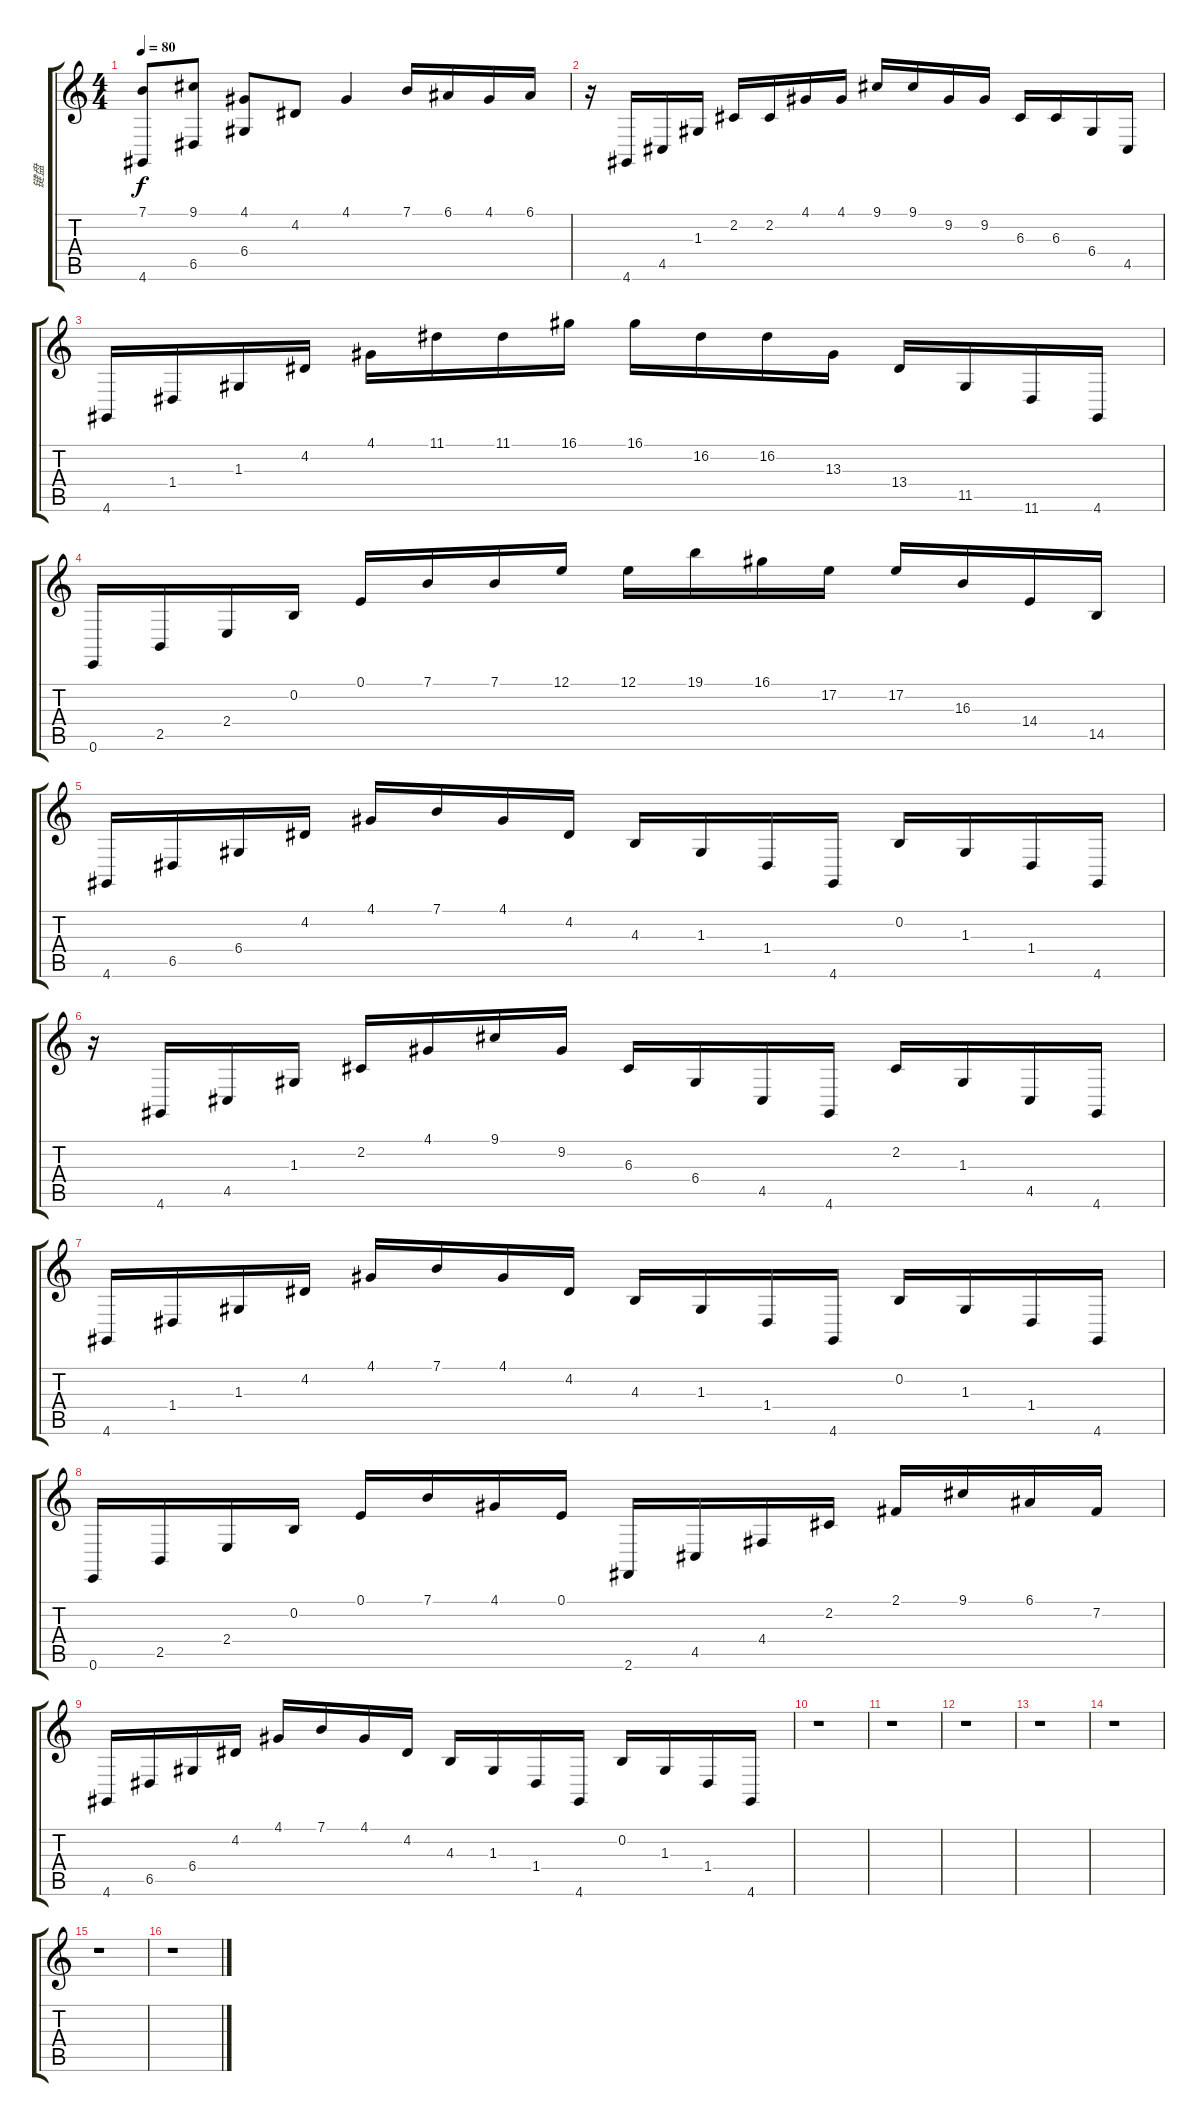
\track ("键盘" "键盘") {instrument brightacousticpiano}
\staff {score tabs}
\tuning (E4 B3 G3 D3 A2 E2) {hide}
\ts (4 4)
\tempo 80
\clef g2
\ks c
(7.1 4.6).8{dy f} (9.1 6.5).8 (4.1 6.4).8 4.2.8 4.1.4 7.1.16 6.1.16 4.1.16 6.1.16 |
r.16 4.6.16 4.5.16 1.3.16 2.2.16 2.2.16 4.1.16 4.1.16 9.1.16 9.1.16 9.2.16 9.2.16 6.3.16 6.3.16 6.4.16 4.5.16 |
4.6.16 1.4.16 1.3.16 4.2.16 4.1.16 11.1.16 11.1.16 16.1.16 16.1.16 16.2.16 16.2.16 13.3.16 13.4.16 11.5.16 11.6.16 4.6.16 |
0.6.16 2.5.16 2.4.16 0.2.16 0.1.16 7.1.16 7.1.16 12.1.16 12.1.16 19.1.16 16.1.16 17.2.16 17.2.16 16.3.16 14.4.16 14.5.16 |
4.6.16 6.5.16 6.4.16 4.2.16 4.1.16 7.1.16 4.1.16 4.2.16 4.3.16 1.3.16 1.4.16 4.6.16 0.2.16 1.3.16 1.4.16 4.6.16 |
r.16 4.6.16 4.5.16 1.3.16 2.2.16 4.1.16 9.1.16 9.2.16 6.3.16 6.4.16 4.5.16 4.6.16 2.2.16 1.3.16 4.5.16 4.6.16 |
4.6.16 1.4.16 1.3.16 4.2.16 4.1.16 7.1.16 4.1.16 4.2.16 4.3.16 1.3.16 1.4.16 4.6.16 0.2.16 1.3.16 1.4.16 4.6.16 |
0.6.16 2.5.16 2.4.16 0.2.16 0.1.16 7.1.16 4.1.16 0.1.16 2.6.16 4.5.16 4.4.16 2.2.16 2.1.16 9.1.16 6.1.16 7.2.16 |
4.6.16 6.5.16 6.4.16 4.2.16 4.1.16 7.1.16 4.1.16 4.2.16 4.3.16 1.3.16 1.4.16 4.6.16 0.2.16 1.3.16 1.4.16 4.6.16 |
r.1 |
r.1 |
r.1 |
r.1 |
r.1 |
r.1 |
r.1
